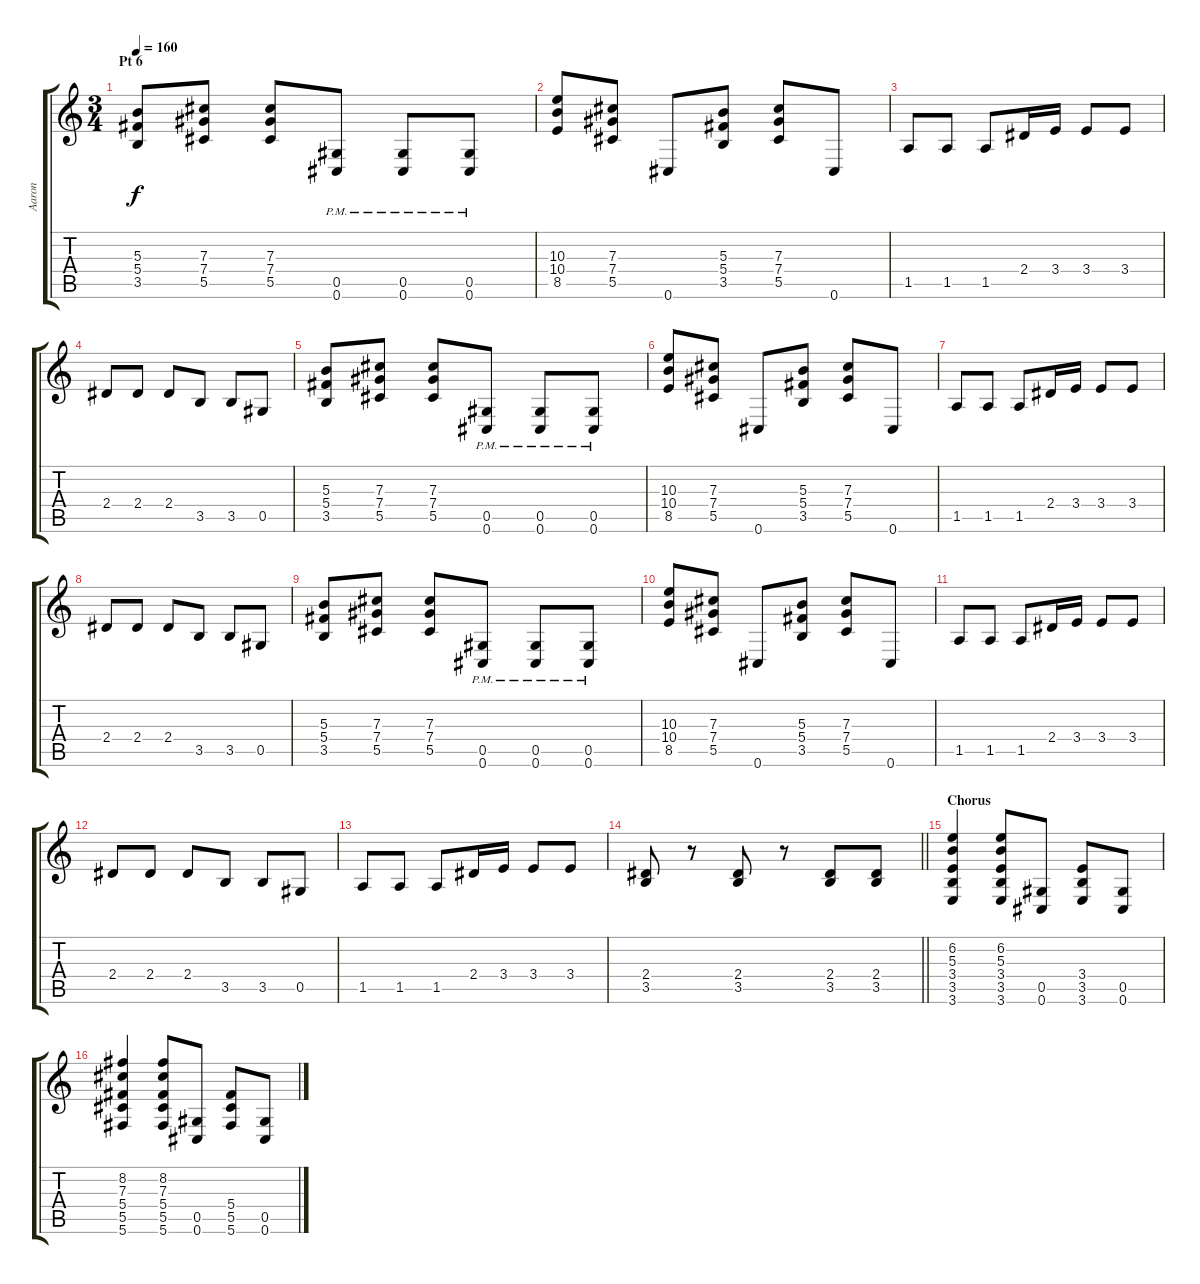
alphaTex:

\track ("Aaron" "Aaron") {instrument distortionguitar}
\staff {score tabs}
\tuning (Eb4 Bb3 Gb3 Db3 Ab2 Db2) {hide}
\ts (3 4)
\section ("" "Pt 6")
\tempo 160
\clef g2
\ks c
(5.3 5.4 3.5).8{dy f} (7.3 7.4 5.5).8 (7.3 7.4 5.5).8 (0.5{pm} 0.6{pm}).8 (0.5{pm} 0.6{pm}).8 (0.5{pm} 0.6{pm}).8 |
(10.3 10.4 8.5).8 (7.3 7.4 5.5).8 0.6.8 (5.3 5.4 3.5).8 (7.3 7.4 5.5).8 0.6.8 |
1.5.8 1.5.8 1.5.8 2.4.16 3.4.16 3.4.8 3.4.8 |
2.4.8 2.4.8 2.4.8 3.5.8 3.5.8 0.5.8 |
(5.3 5.4 3.5).8 (7.3 7.4 5.5).8 (7.3 7.4 5.5).8 (0.5{pm} 0.6{pm}).8 (0.5{pm} 0.6{pm}).8 (0.5{pm} 0.6{pm}).8 |
(10.3 10.4 8.5).8 (7.3 7.4 5.5).8 0.6.8 (5.3 5.4 3.5).8 (7.3 7.4 5.5).8 0.6.8 |
1.5.8 1.5.8 1.5.8 2.4.16 3.4.16 3.4.8 3.4.8 |
2.4.8 2.4.8 2.4.8 3.5.8 3.5.8 0.5.8 |
(5.3 5.4 3.5).8 (7.3 7.4 5.5).8 (7.3 7.4 5.5).8 (0.5{pm} 0.6{pm}).8 (0.5{pm} 0.6{pm}).8 (0.5{pm} 0.6{pm}).8 |
(10.3 10.4 8.5).8 (7.3 7.4 5.5).8 0.6.8 (5.3 5.4 3.5).8 (7.3 7.4 5.5).8 0.6.8 |
1.5.8 1.5.8 1.5.8 2.4.16 3.4.16 3.4.8 3.4.8 |
2.4.8 2.4.8 2.4.8 3.5.8 3.5.8 0.5.8 |
1.5.8 1.5.8 1.5.8 2.4.16 3.4.16 3.4.8 3.4.8 |
\barLineRight lightlight
(2.4 3.5).8 r.8 (2.4 3.5).8 r.8 (2.4 3.5).8 (2.4 3.5).8 |
\section ("" "Chorus")
(6.2 5.3 3.4 3.5 3.6).4 (6.2 5.3 3.4 3.5 3.6).8 (0.5 0.6).8 (3.4 3.5 3.6).8 (0.5 0.6).8 |
(8.2 7.3 5.4 5.5 5.6).4 (8.2 7.3 5.4 5.5 5.6).8 (0.5 0.6).8 (5.4 5.5 5.6).8 (0.5 0.6).8
